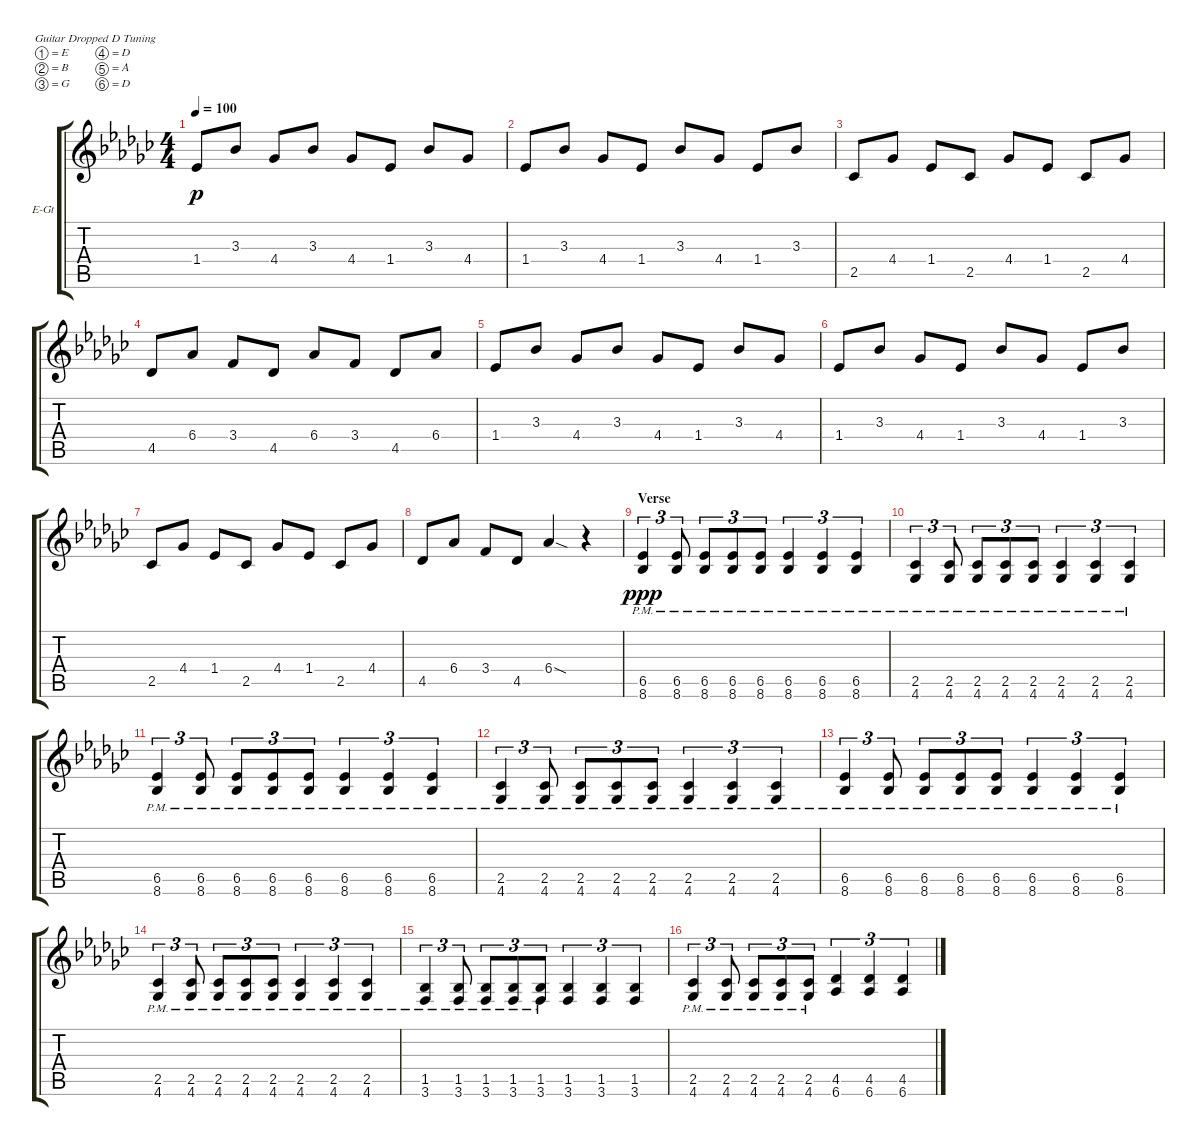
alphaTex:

\defaultSystemsLayout 4
\bracketExtendMode groupsimilarinstruments
\firstSystemTrackNameOrientation horizontal
\otherSystemsTrackNameOrientation horizontal
\track ("Electric Guitar" "E-Gt") {instrument distortionguitar}
\staff {score tabs}
\tuning (E4 B3 G3 D3 A2 D2)
\ts (4 4)
\tempo 100
\clef g2
\ks ebminor
1.4.8{dy p} 3.3.8 4.4.8 3.3.8 4.4.8 1.4.8 3.3.8 4.4.8 |
1.4.8 3.3.8 4.4.8 1.4.8 3.3.8 4.4.8 1.4.8 3.3.8 |
2.5.8 4.4.8 1.4.8 2.5.8 4.4.8 1.4.8 2.5.8 4.4.8 |
4.5.8 6.4.8 3.4.8 4.5.8 6.4.8 3.4.8 4.5.8 6.4.8 |
1.4.8 3.3.8 4.4.8 3.3.8 4.4.8 1.4.8 3.3.8 4.4.8 |
1.4.8 3.3.8 4.4.8 1.4.8 3.3.8 4.4.8 1.4.8 3.3.8 |
2.5.8 4.4.8 1.4.8 2.5.8 4.4.8 1.4.8 2.5.8 4.4.8 |
4.5.8 6.4.8 3.4.8 4.5.8 6.4{sod}.4 r.4 |
\section ("" "Verse")
(8.6{pm} 6.5{pm}).4{tu (3 2) dy ppp} (8.6{pm} 6.5{pm}).8{tu (3 2)} (8.6{pm} 6.5{pm}).8{tu (3 2)} (8.6{pm} 6.5{pm}).8{tu (3 2)} (8.6{pm} 6.5{pm}).8{tu (3 2)} (8.6{pm} 6.5{pm}).4{tu (3 2)} (8.6{pm} 6.5{pm}).4{tu (3 2)} (8.6{pm} 6.5{pm}).4{tu (3 2)} |
(4.6{pm} 2.5{pm}).4{tu (3 2)} (4.6{pm} 2.5{pm}).8{tu (3 2)} (4.6{pm} 2.5{pm}).8{tu (3 2)} (4.6{pm} 2.5{pm}).8{tu (3 2)} (4.6{pm} 2.5{pm}).8{tu (3 2)} (4.6{pm} 2.5{pm}).4{tu (3 2)} (4.6{pm} 2.5{pm}).4{tu (3 2)} (4.6{pm} 2.5{pm}).4{tu (3 2)} |
(8.6{pm} 6.5{pm}).4{tu (3 2)} (8.6{pm} 6.5{pm}).8{tu (3 2)} (8.6{pm} 6.5{pm}).8{tu (3 2)} (8.6{pm} 6.5{pm}).8{tu (3 2)} (8.6{pm} 6.5{pm}).8{tu (3 2)} (8.6{pm} 6.5{pm}).4{tu (3 2)} (8.6{pm} 6.5{pm}).4{tu (3 2)} (8.6{pm} 6.5{pm}).4{tu (3 2)} |
(4.6{pm} 2.5{pm}).4{tu (3 2)} (4.6{pm} 2.5{pm}).8{tu (3 2)} (4.6{pm} 2.5{pm}).8{tu (3 2)} (4.6{pm} 2.5{pm}).8{tu (3 2)} (4.6{pm} 2.5{pm}).8{tu (3 2)} (4.6{pm} 2.5{pm}).4{tu (3 2)} (4.6{pm} 2.5{pm}).4{tu (3 2)} (4.6{pm} 2.5{pm}).4{tu (3 2)} |
(8.6{pm} 6.5{pm}).4{tu (3 2)} (8.6{pm} 6.5{pm}).8{tu (3 2)} (8.6{pm} 6.5{pm}).8{tu (3 2)} (8.6{pm} 6.5{pm}).8{tu (3 2)} (8.6{pm} 6.5{pm}).8{tu (3 2)} (8.6{pm} 6.5{pm}).4{tu (3 2)} (8.6{pm} 6.5{pm}).4{tu (3 2)} (8.6{pm} 6.5{pm}).4{tu (3 2)} |
(4.6{pm} 2.5{pm}).4{tu (3 2)} (4.6{pm} 2.5{pm}).8{tu (3 2)} (4.6{pm} 2.5{pm}).8{tu (3 2)} (4.6{pm} 2.5{pm}).8{tu (3 2)} (4.6{pm} 2.5{pm}).8{tu (3 2)} (4.6{pm} 2.5{pm}).4{tu (3 2)} (4.6{pm} 2.5{pm}).4{tu (3 2)} (4.6{pm} 2.5{pm}).4{tu (3 2)} |
(1.5{pm} 3.6{pm}).4{tu (3 2)} (3.6{pm} 1.5{pm}).8{tu (3 2)} (3.6{pm} 1.5{pm}).8{tu (3 2)} (3.6{pm} 1.5{pm}).8{tu (3 2)} (3.6{pm} 1.5{pm}).8{tu (3 2)} (3.6 1.5).4{tu (3 2)} (3.6 1.5).4{tu (3 2)} (3.6 1.5).4{tu (3 2)} |
(4.6{pm} 2.5{pm}).4{tu (3 2)} (4.6{pm} 2.5{pm}).8{tu (3 2)} (4.6{pm} 2.5{pm}).8{tu (3 2)} (4.6{pm} 2.5{pm}).8{tu (3 2)} (4.6{pm} 2.5{pm}).8{tu (3 2)} (6.6 4.5).4{tu (3 2)} (6.6 4.5).4{tu (3 2)} (6.6 4.5).4{tu (3 2)}
